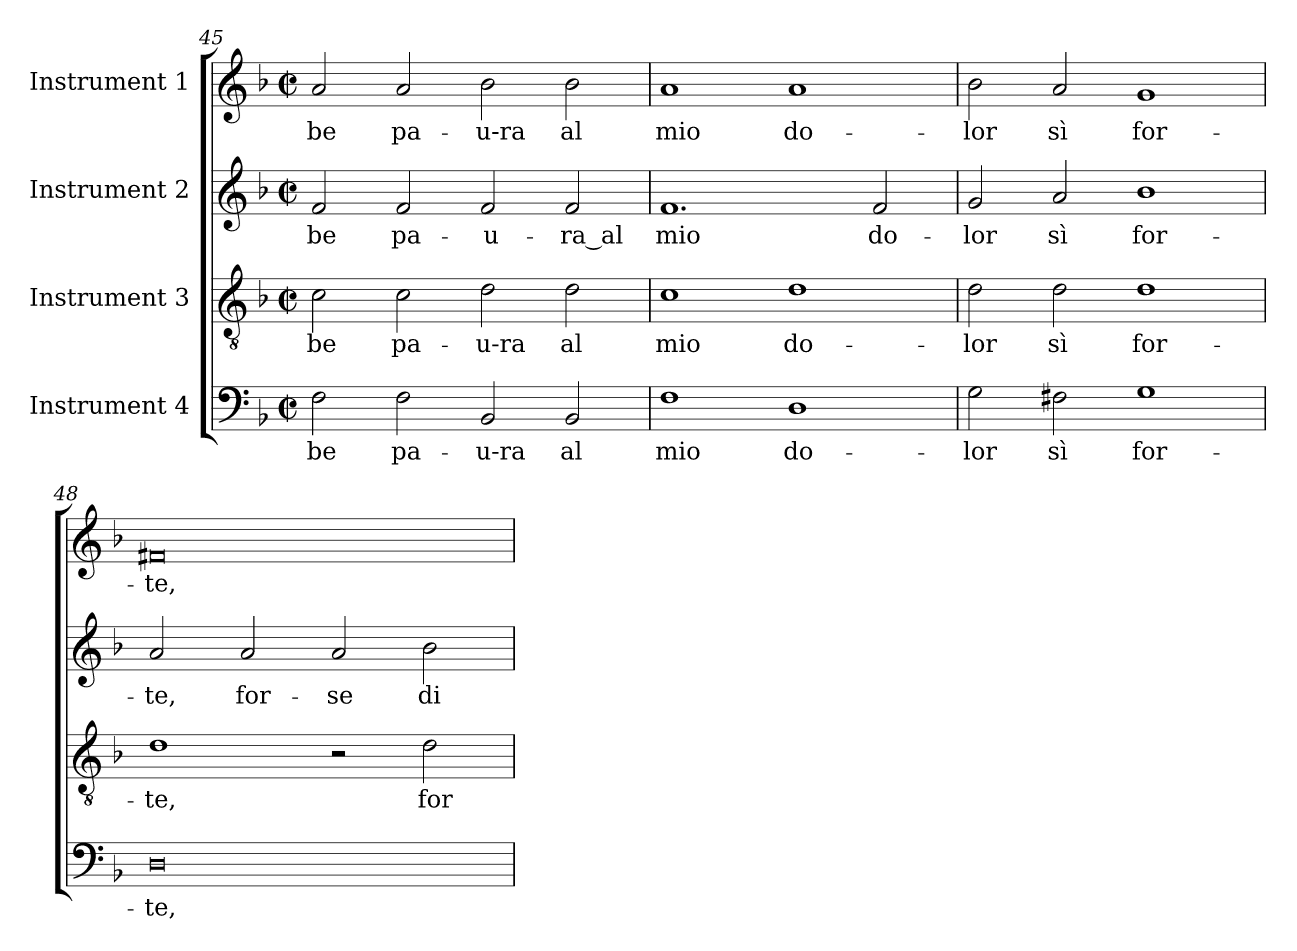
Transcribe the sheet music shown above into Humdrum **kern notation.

**kern	**text	**kern	**text	**kern	**text	**kern	**text
*part4	*part4	*part3	*part3	*part2	*part2	*part1	*part1
*staff4	*staff4	*staff3	*staff3	*staff2	*staff2	*staff1	*staff1
*I"Instrument 4	*	*I"Instrument 3	*	*I"Instrument 2	*	*I"Instrument 1	*
*clefF4	*	*clefGv2	*	*clefG2	*	*clefG2	*
*k[b-]	*	*k[b-]	*	*k[b-]	*	*k[b-]	*
*F:	*	*F:	*	*F:	*	*F:	*
*M2/2	*	*M2/2	*	*M2/2	*	*M2/2	*
*met(c|)	*	*met(c|)	*	*met(c|)	*	*met(c|)	*
=45	=45	=45	=45	=45	=45	=45	=45
!	!LO:LY:b:cj	!	!LO:LY:b:cj	!	!LO:LY:b:cj	!	!LO:LY:b:cj
2F\	-be	2c\	be	2f/	-be	2a/	-be
!	!LO:LY:b:cj	!	!LO:LY:b:cj	!	!LO:LY:b:cj	!	!LO:LY:b:cj
2F\	pa-	2c\	pa-	2f/	pa-	2a/	pa-
!	!LO:LY:b	!	!LO:LY:b	!	!LO:LY:b	!	!LO:LY:b
2BB-/	-u-ra	2d\	-u-ra	2f/	-u-	2b-\	-u-ra
!	!LO:LY:b	!	!LO:LY:b	!	!LO:LY:b:cj	!	!LO:LY:b
2BB-/	al	2d\	al	2f/	-ra_al	2b-\	al
=46	=46	=46	=46	=46	=46	=46	=46
!	!LO:LY:b:cj	!	!LO:LY:b:cj	!	!LO:LY:b:cj	!	!LO:LY:b:cj
1F	mio	1c	mio	1.f	mio	1a	mio
!	!LO:LY:b:cj	!	!LO:LY:b:cj	!	!	!	!LO:LY:b:cj
1D	do-	1d	do-	.	.	1a	do-
!	!	!	!	!	!LO:LY:b:cj	!	!
.	.	.	.	2f/	do-	.	.
=47	=47	=47	=47	=47	=47	=47	=47
!	!LO:LY:b:cj	!	!LO:LY:b:cj	!	!LO:LY:b:cj	!	!LO:LY:b:cj
2G\	-lor	2d\	-lor	2g/	-lor	2b-\	-lor
!	!LO:LY:b:cj	!	!LO:LY:b:cj	!	!LO:LY:b:cj	!	!LO:LY:b:cj
2F#\	sì	2d\	sì	2a/	sì	2a/	sì
!	!LO:LY:b:cj	!	!LO:LY:b:cj	!	!LO:LY:b:cj	!	!LO:LY:b:cj
1G	for-	1d	for-	1b-	for-	1g	for-
=48	=48	=48	=48	=48	=48	=48	=48
!	!LO:LY:b:cj	!	!LO:LY:b:cj	!	!LO:LY:b:cj	!	!LO:LY:b:cj
0D	-te,	1d	-te,	2a/	-te,	0f#X	-te,
!	!	!	!	!	!LO:LY:b	!	!
.	.	.	.	2a/	for-	.	.
!	!	!	!	!	!LO:LY:b:rj	!	!
.	.	2r	.	2a/	-se	.	.
!	!	!	!LO:LY:b:cj	!	!LO:LY:b:cj	!	!
.	.	2d\	for-	2b-\	di	.	.
=	=	=	=	=	=	=	=
*-	*-	*-	*-	*-	*-	*-	*-
